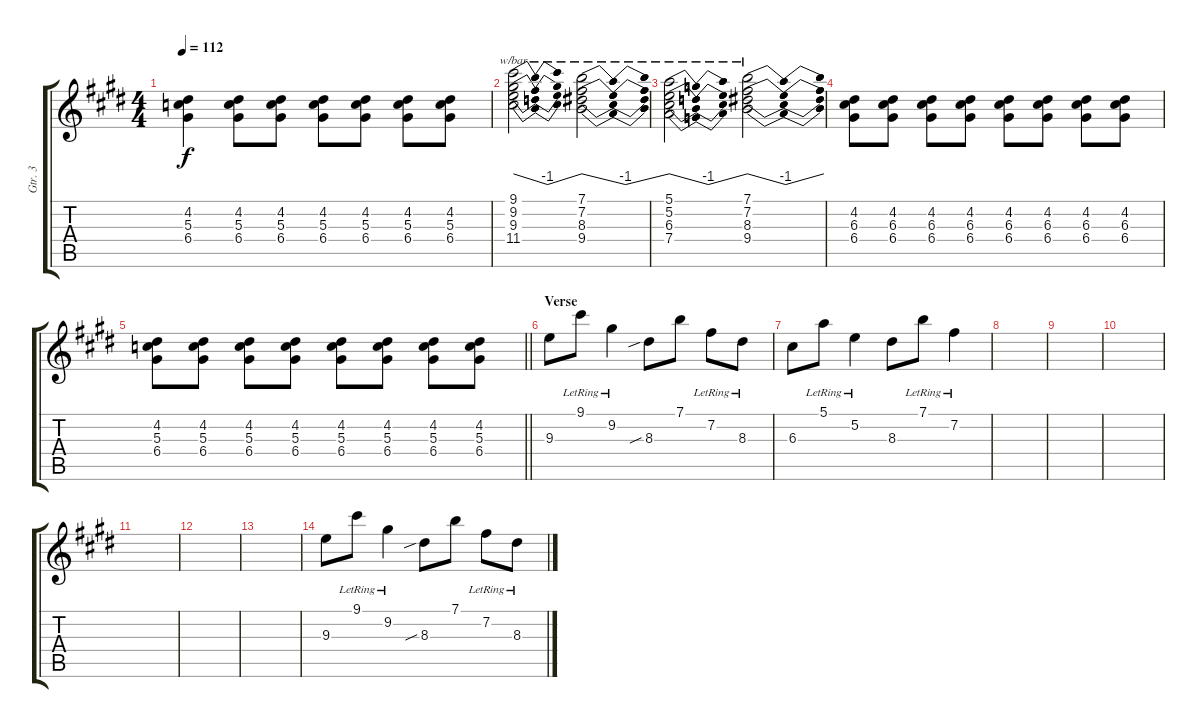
\track ("Gtr. 3" "Gtr. 3") {instrument electricguitarclean}
\staff {score tabs}
\tuning (E4 B3 G3 D3 A2 E2) {hide}
\ts (4 4)
\tempo 112
\clef g2
\ks e
(4.2 5.3 6.4).4{dy f} (4.2 5.3 6.4).8 (4.2 5.3 6.4).8 (4.2 5.3 6.4).8 (4.2 5.3 6.4).8 (4.2 5.3 6.4).8 (4.2 5.3 6.4).8 |
(9.1 9.2 9.3 11.4).2{tbe (dip default 0 0 30 -4 60 0)} (7.1 7.2 8.3 9.4).2{tbe (dip default 0 0 30 -4 60 0)} |
(5.1 5.2 6.3 7.4).2{tbe (dip default 0 0 30 -4 60 0)} (7.1 7.2 8.3 9.4).2{tbe (dip default 0 0 30 -4 60 0)} |
(4.2 6.3 6.4).8 (4.2 6.3 6.4).8 (4.2 6.3 6.4).8 (4.2 6.3 6.4).8 (4.2 6.3 6.4).8 (4.2 6.3 6.4).8 (4.2 6.3 6.4).8 (4.2 6.3 6.4).8 |
\barLineRight lightlight
(4.2 5.3 6.4).8 (4.2 5.3 6.4).8 (4.2 5.3 6.4).8 (4.2 5.3 6.4).8 (4.2 5.3 6.4).8 (4.2 5.3 6.4).8 (4.2 5.3 6.4).8 (4.2 5.3 6.4).8 |
\section ("" "Verse")
9.3.8 9.1{lr}.8 9.2{lr}.4 8.3{sib}.8 7.1.8 7.2{lr}.8 8.3{lr}.8 |
6.3.8 5.1{lr}.8 5.2{lr}.4 8.3.8 7.1{lr}.8 7.2{lr}.4 |
|
|
|
|
|
|
9.3.8 9.1{lr}.8 9.2{lr}.4 8.3{sib}.8 7.1.8 7.2{lr}.8 8.3{lr}.8
